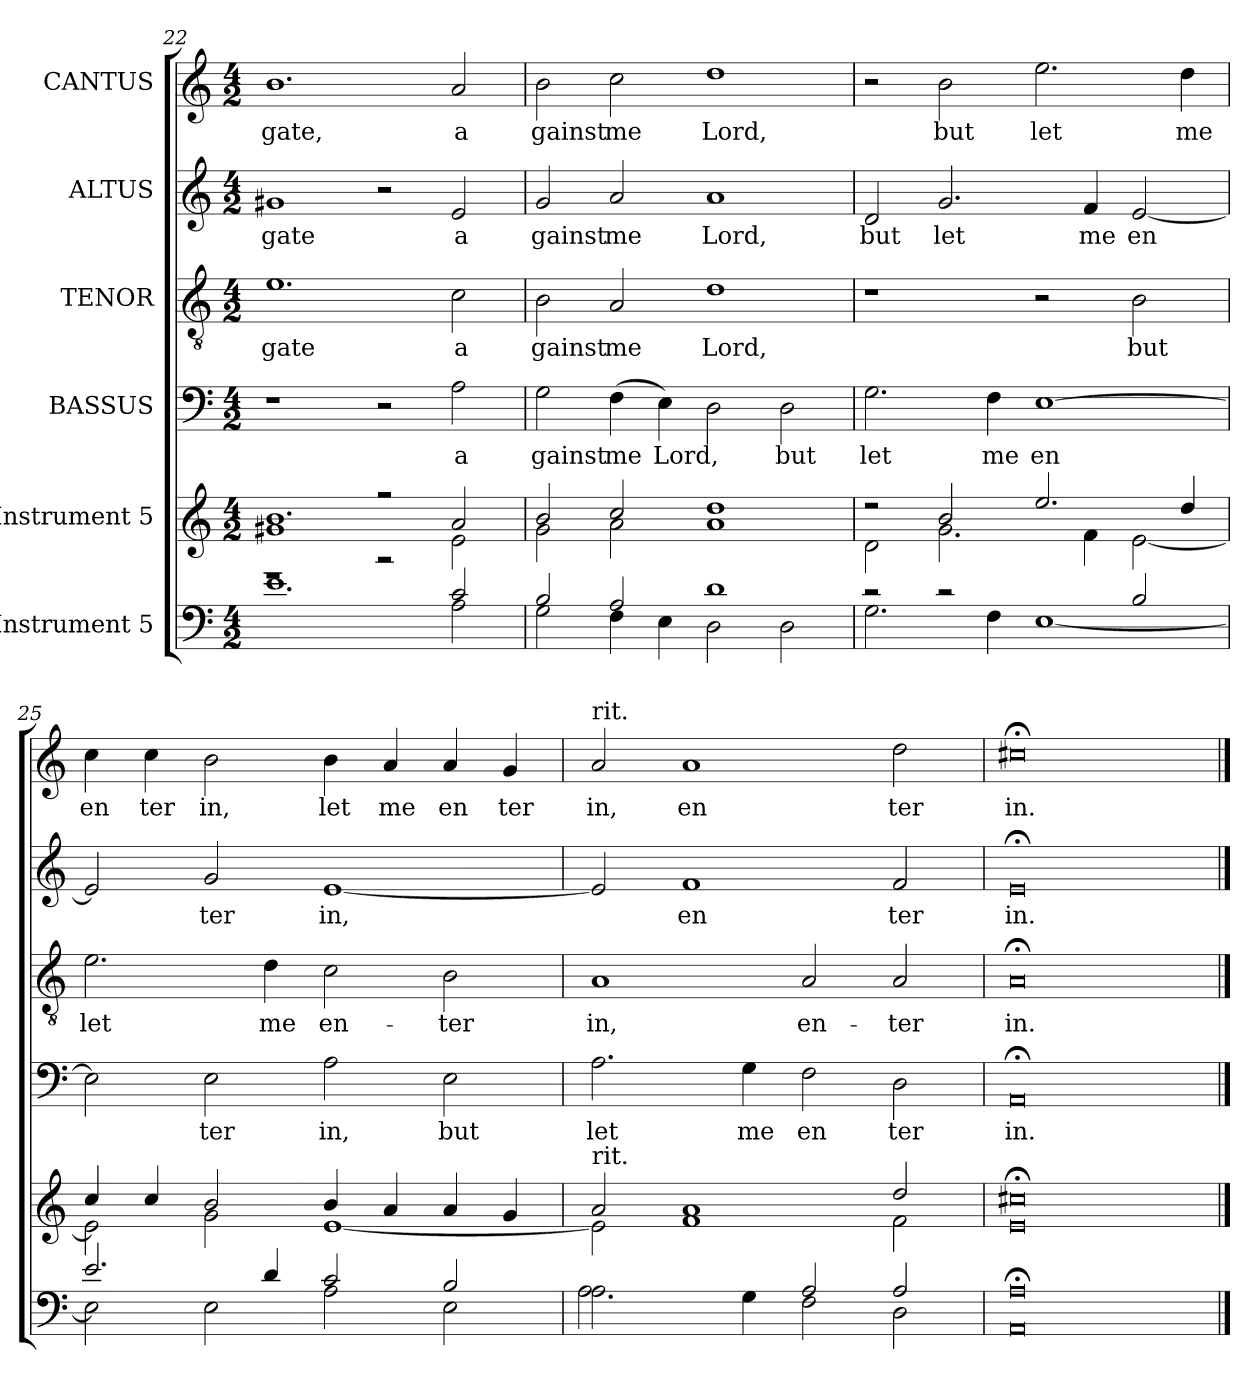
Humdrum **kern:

**kern	**kern	**kern	**text	**kern	**text	**kern	**text	**kern	**text
*part6	*part5	*part4	*part4	*part3	*part3	*part2	*part2	*part1	*part1
*staff6	*staff5	*staff4	*staff4	*staff3	*staff3	*staff2	*staff2	*staff1	*staff1
*I"Instrument 5	*I"Instrument 5	*I"BASSUS	*	*I"TENOR	*	*I"ALTUS	*	*I"CANTUS	*
*clefF4	*clefG2	*clefF4	*	*clefGv2	*	*clefG2	*	*clefG2	*
*k[]	*k[]	*k[]	*	*k[]	*	*k[]	*	*k[]	*
*C:	*C:	*C:	*	*C:	*	*C:	*	*C:	*
*M4/2	*M4/2	*M4/2	*	*M4/2	*	*M4/2	*	*M4/2	*
=22	=22	=22	=22	=22	=22	=22	=22	=22	=22
*^	*^	*	*	*	*	*	*	*	*
!	!	!	!	!	!	!	!LO:LY:b:cj	!	!LO:LY:b:cj	!	!LO:LY:b:cj
1r	1.e	1g#X	1.b	1r	.	1.e	gate	1g#X	gate	1.b	gate,
2r	.	2r	.	2r	.	.	.	2r	.	.	.
!	!	!	!	!	!LO:LY:b:cj	!	!LO:LY:b:cj	!	!LO:LY:b:cj	!	!LO:LY:b:cj
2c/	2A\	2a/	2e\	2A\	a	2c\	a	2e/	a	2a/	a
!!LO:PB:g=z
=23	=23	=23	=23	=23	=23	=23	=23	=23	=23	=23	=23
!	!	!	!	!	!LO:LY:b:cj	!	!LO:LY:b:cj	!	!LO:LY:b:cj	!	!LO:LY:b:cj
2B/	2G\	2b/	2g\	2G\	gainst	2B\	gainst	2g/	gainst	2b\	gainst
!	!	!	!	!	!LO:LY:b:cj	!	!LO:LY:b:cj	!	!LO:LY:b:cj	!	!LO:LY:b:cj
2A/	4F\	2cc/	2a\	(>4F\	me	2A/	me	2a/	me	2cc\	me
!	!	!	!	!	!LO:LY:b:cj	!	!	!	!	!	!
.	4E\	.	.	4E\)	Lord,	.	.	.	.	.	.
!	!	!	!	!	!LO:LY:b:cj	!	!LO:LY:b:cj	!	!LO:LY:b:cj	!	!LO:LY:b:cj
1d	2D\	1a	1dd	2D\	.	1d	Lord,	1a	Lord,	1dd	Lord,
!	!	!	!	!	!LO:LY:b:cj	!	!	!	!	!	!
.	2D\	.	.	2D\	but	.	.	.	.	.	.
=24	=24	=24	=24	=24	=24	=24	=24	=24	=24	=24	=24
!	!	!	!	!	!LO:LY:b:cj	!	!	!	!LO:LY:b:cj	!	!
2r	2.G\	2r	2d\	2.G\	let	1r	.	2d/	but	2r	.
!	!	!	!	!	!	!	!	!	!LO:LY:b:cj	!	!LO:LY:b:cj
2r	.	2b/	2.g\	.	.	.	.	2.g/	let	2b\	but
!	!	!	!	!	!LO:LY:b:cj	!	!	!	!	!	!
.	4F\	.	.	4F\	me	.	.	.	.	.	.
!	!	!	!	!	!LO:LY:b:cj	!	!	!	!	!	!LO:LY:b:cj
2ryy	[<1E	2.ee/	.	[>1E	en	2r	.	.	.	2.ee\	let
!	!	!	!	!	!	!	!	!	!LO:LY:b:cj	!	!
.	.	.	4f\	.	.	.	.	4f/	me	.	.
!	!	!	!	!	!	!	!LO:LY:b:cj	!	!LO:LY:b:cj	!	!
2B/	.	.	[<2e\	.	.	2B\	but	[<2e/	en	.	.
!	!	!	!	!	!	!	!	!	!	!	!LO:LY:b:cj
.	.	4dd/	.	.	.	.	.	.	.	4dd\	me
=25	=25	=25	=25	=25	=25	=25	=25	=25	=25	=25	=25
!	!	!	!	!	!LO:LY:b:cj	!	!LO:LY:b:cj	!	!LO:LY:b:cj	!	!LO:LY:b:cj
2.e/	2E\]	4cc/	2e\]	2E\]	.	2.e\	let	2e/]	.	4cc\	en
!	!	!	!	!	!	!	!	!	!	!	!LO:LY:b:cj
.	.	4cc/	.	.	.	.	.	.	.	4cc\	ter
!	!	!	!	!	!LO:LY:b:cj	!	!	!	!LO:LY:b:cj	!	!LO:LY:b:cj
.	2E\	2b/	2g\	2E\	ter	.	.	2g/	ter	2b\	in,
!	!	!	!	!	!	!	!LO:LY:b:cj	!	!	!	!
4d/	.	.	.	.	.	4d\	me	.	.	.	.
!	!	!	!	!	!LO:LY:b:cj	!	!LO:LY:b:cj	!	!LO:LY:b:cj	!	!LO:LY:b:cj
2c/	2A\	4b/	[<1e	2A\	in,	2c\	en-	[<1e	in,	4b\	let
!	!	!	!	!	!	!	!	!	!	!	!LO:LY:b:cj
.	.	4a/	.	.	.	.	.	.	.	4a/	me
!	!	!	!	!	!LO:LY:b:cj	!	!LO:LY:b:cj	!	!	!	!LO:LY:b:cj
2B/	2E\	4a/	.	2E\	but	2B\	-ter	.	.	4a/	en
!	!	!	!	!	!	!	!	!	!	!	!LO:LY:b:cj
.	.	4g/	.	.	.	.	.	.	.	4g/	ter
=26	=26	=26	=26	=26	=26	=26	=26	=26	=26	=26	=26
!	!	!	!	!	!	!	!	!	!	!LO:TX:a:t=rit.	!
!	!	!LO:TX:a:t=rit.	!	!	!	!	!	!	!	!	!
!	!	!	!	!	!LO:LY:b:cj	!	!LO:LY:b:cj	!	!LO:LY:b:cj	!	!LO:LY:b:cj
2.A\	2A\	2a/	2e\]	2.A\	let	1A	in,	2e/]	.	2a/	in,
!	!	!	!	!	!	!	!	!	!LO:LY:b:cj	!	!LO:LY:b:cj
.	2ryy	1a	1f	.	.	.	.	1f	en	1a	en
!	!	!	!	!	!LO:LY:b:cj	!	!	!	!	!	!
4G\	.	.	.	4G\	me	.	.	.	.	.	.
!	!	!	!	!	!LO:LY:b:cj	!	!LO:LY:b:cj	!	!	!	!
2A/	2F\	.	.	2F\	en	2A/	en-	.	.	.	.
!	!	!	!	!	!LO:LY:b:cj	!	!LO:LY:b:cj	!	!LO:LY:b:cj	!	!LO:LY:b:cj
2A/	2D\	2dd/	2f\	2D\	ter	2A/	-ter	2f/	ter	2dd\	ter
=27	=27	=27	=27	=27	=27	=27	=27	=27	=27	=27	=27
!	!	!	!	!	!LO:LY:b:cj	!	!LO:LY:b:cj	!	!LO:LY:b:cj	!	!LO:LY:b:cj
*v	*v	*	*	*	*	*	*	*	*	*	*
*	*v	*v	*	*	*	*	*	*	*	*
0A;< 0AA;<	0e;< 0cc#X;<	0AA;<	in.	0A;<	in.	0e;<	in.	0cc#X;<	in.
==	==	==	==	==	==	==	==	==	==
*-	*-	*-	*-	*-	*-	*-	*-	*-	*-
